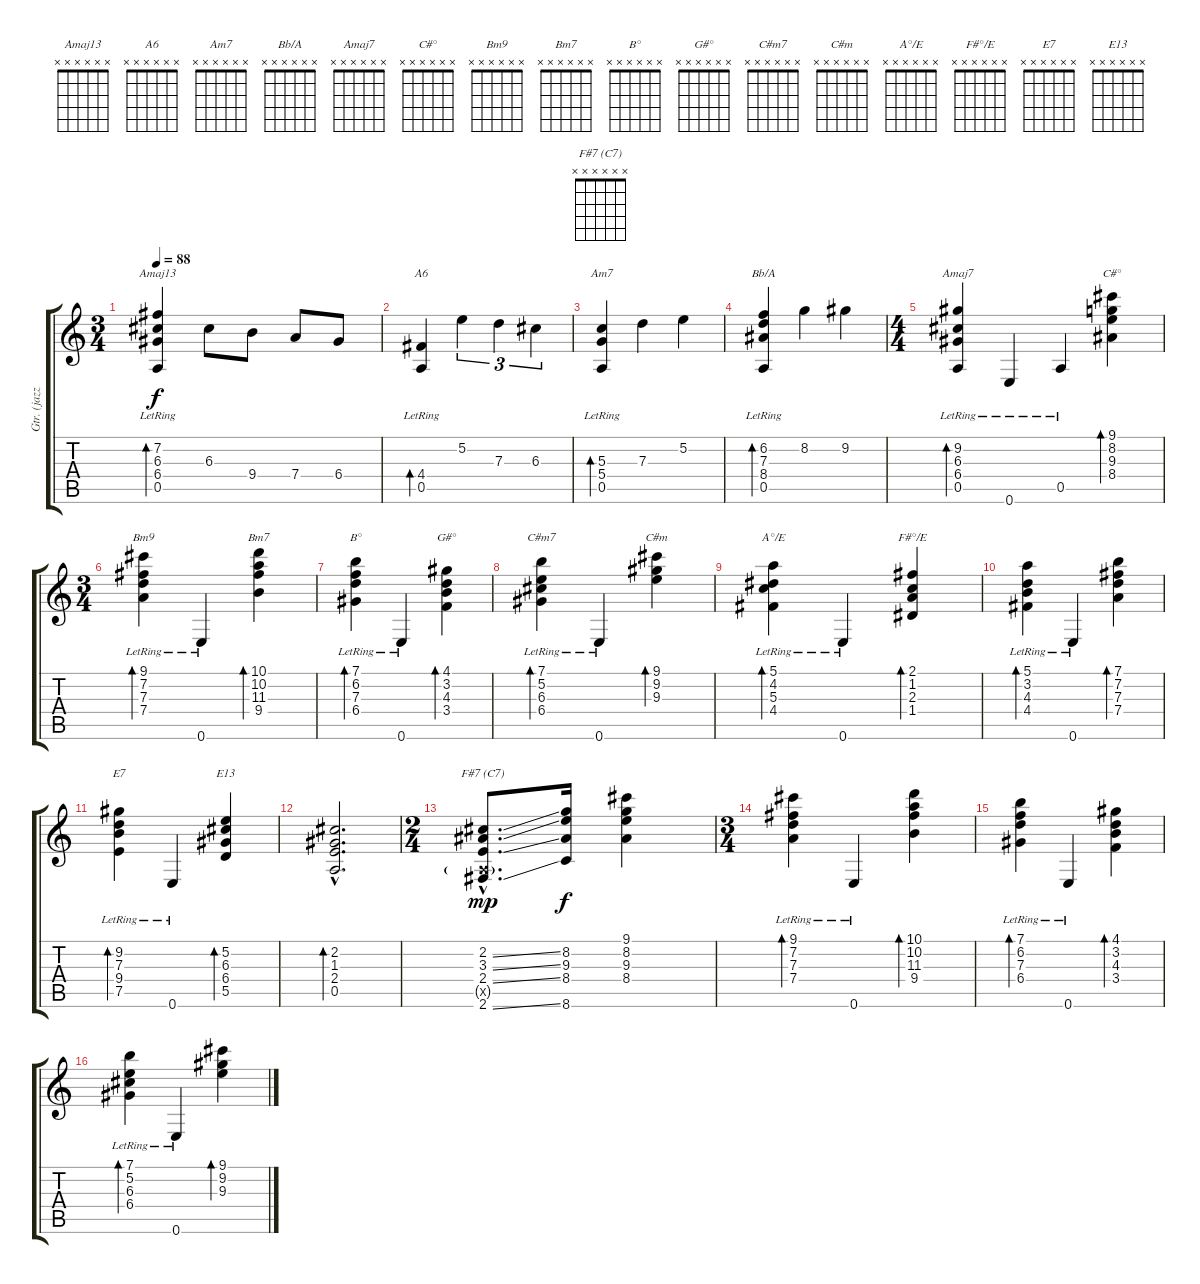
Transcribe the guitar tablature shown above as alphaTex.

\track ("Gtr. (jazz)" "Gtr. (jazz") {instrument electricguitarjazz}
\staff {score tabs}
\tuning (E4 B3 G3 D3 A2 E2) {hide}
\chord ("Amaj13" x x x x x x) {firstfret 0}
\chord ("A6" x x x x x x) {firstfret 0}
\chord ("Am7" x x x x x x) {firstfret 0}
\chord ("Bb/A" x x x x x x) {firstfret 0}
\chord ("Amaj7" x x x x x x) {firstfret 0}
\chord ("C#°" x x x x x x) {firstfret 0}
\chord ("Bm9" x x x x x x) {firstfret 0}
\chord ("Bm7" x x x x x x) {firstfret 0}
\chord ("B°" x x x x x x) {firstfret 0}
\chord ("G#°" x x x x x x) {firstfret 0}
\chord ("C#m7" x x x x x x) {firstfret 0}
\chord ("C#m" x x x x x x) {firstfret 0}
\chord ("A°/E" x x x x x x) {firstfret 0}
\chord ("F#°/E" x x x x x x) {firstfret 0}
\chord ("E7" x x x x x x) {firstfret 0}
\chord ("E13" x x x x x x) {firstfret 0}
\chord ("F#7 (C7)" x x x x x x) {firstfret 0}
\ts (3 4)
\tempo 88
\clef g2
\ks c
(7.2{lr} 6.3 6.4{lr} 0.5{lr}).4{bd 60 ch "Amaj13" dy f} 6.3.8 9.4.8 7.4.8 6.4.8 |
(4.4{lr} 0.5{lr}).4{bd 60 ch "A6"} 5.2.4{tu (3 2)} 7.3.4{tu (3 2)} 6.3.4{tu (3 2)} |
(5.3 5.4{lr} 0.5{lr}).4{bd 60 ch "Am7"} 7.3.4 5.2.4 |
(6.2 7.3{lr} 8.4{lr} 0.5{lr}).4{bd 60 ch "Bb/A"} 8.2.4 9.2.4 |
\ts (4 4)
(9.2{lr} 6.3{lr} 6.4{lr} 0.5).4{bd 60 ch "Amaj7"} 0.6{lr}.4 0.5{lr}.4 (9.1 8.2 9.3 8.4).4{bd 60 ch "C#°"} |
\ts (3 4)
(9.1{lr} 7.2{lr} 7.3{lr} 7.4{lr}).4{bd 60 ch "Bm9"} 0.6{lr}.4 (10.1 10.2 11.3 9.4).4{bd 60 ch "Bm7"} |
(7.1{lr} 6.2{lr} 7.3{lr} 6.4{lr}).4{bd 60 ch "B°"} 0.6{lr}.4 (4.1 3.2 4.3 3.4).4{bd 60 ch "G#°"} |
(7.1{lr} 5.2{lr} 6.3{lr} 6.4{lr}).4{bd 60 ch "C#m7"} 0.6{lr}.4 (9.1 9.2 9.3).4{bd 60 ch "C#m"} |
(5.1{lr} 4.2{lr} 5.3{lr} 4.4{lr}).4{bd 60 ch "A°/E"} 0.6{lr}.4 (2.1 1.2 2.3 1.4).4{bd 60 ch "F#°/E"} |
(5.1{lr} 3.2{lr} 4.3{lr} 4.4{lr}).4{bd 60} 0.6{lr}.4 (7.1 7.2 7.3 7.4).4{bd 60} |
(9.2{lr} 7.3{lr} 9.4{lr} 7.5{lr}).4{bd 60 ch "E7"} 0.6{lr}.4 (5.2 6.3 6.4 5.5).4{bd 60 ch "E13"} |
(2.2{hac} 1.3{hac} 2.4{hac} 0.5{hac}).2{d bd 60} |
\ts (2 4)
(2.2{ss hac} 3.3{ss hac} 2.4{ss hac} 0.5{g hac x} 2.6{ss hac}).8{d ch "F#7 (C7)" dy mp} (8.2 9.3 8.4 8.6).16{dy f} (9.1 8.2 9.3 8.4).4 |
\ts (3 4)
(9.1{lr} 7.2{lr} 7.3{lr} 7.4{lr}).4{bd 60} 0.6{lr}.4 (10.1 10.2 11.3 9.4).4{bd 60} |
(7.1{lr} 6.2{lr} 7.3{lr} 6.4{lr}).4{bd 60} 0.6{lr}.4 (4.1 3.2 4.3 3.4).4{bd 60} |
(7.1{lr} 5.2{lr} 6.3{lr} 6.4{lr}).4{bd 60} 0.6{lr}.4 (9.1 9.2 9.3).4{bd 60}
